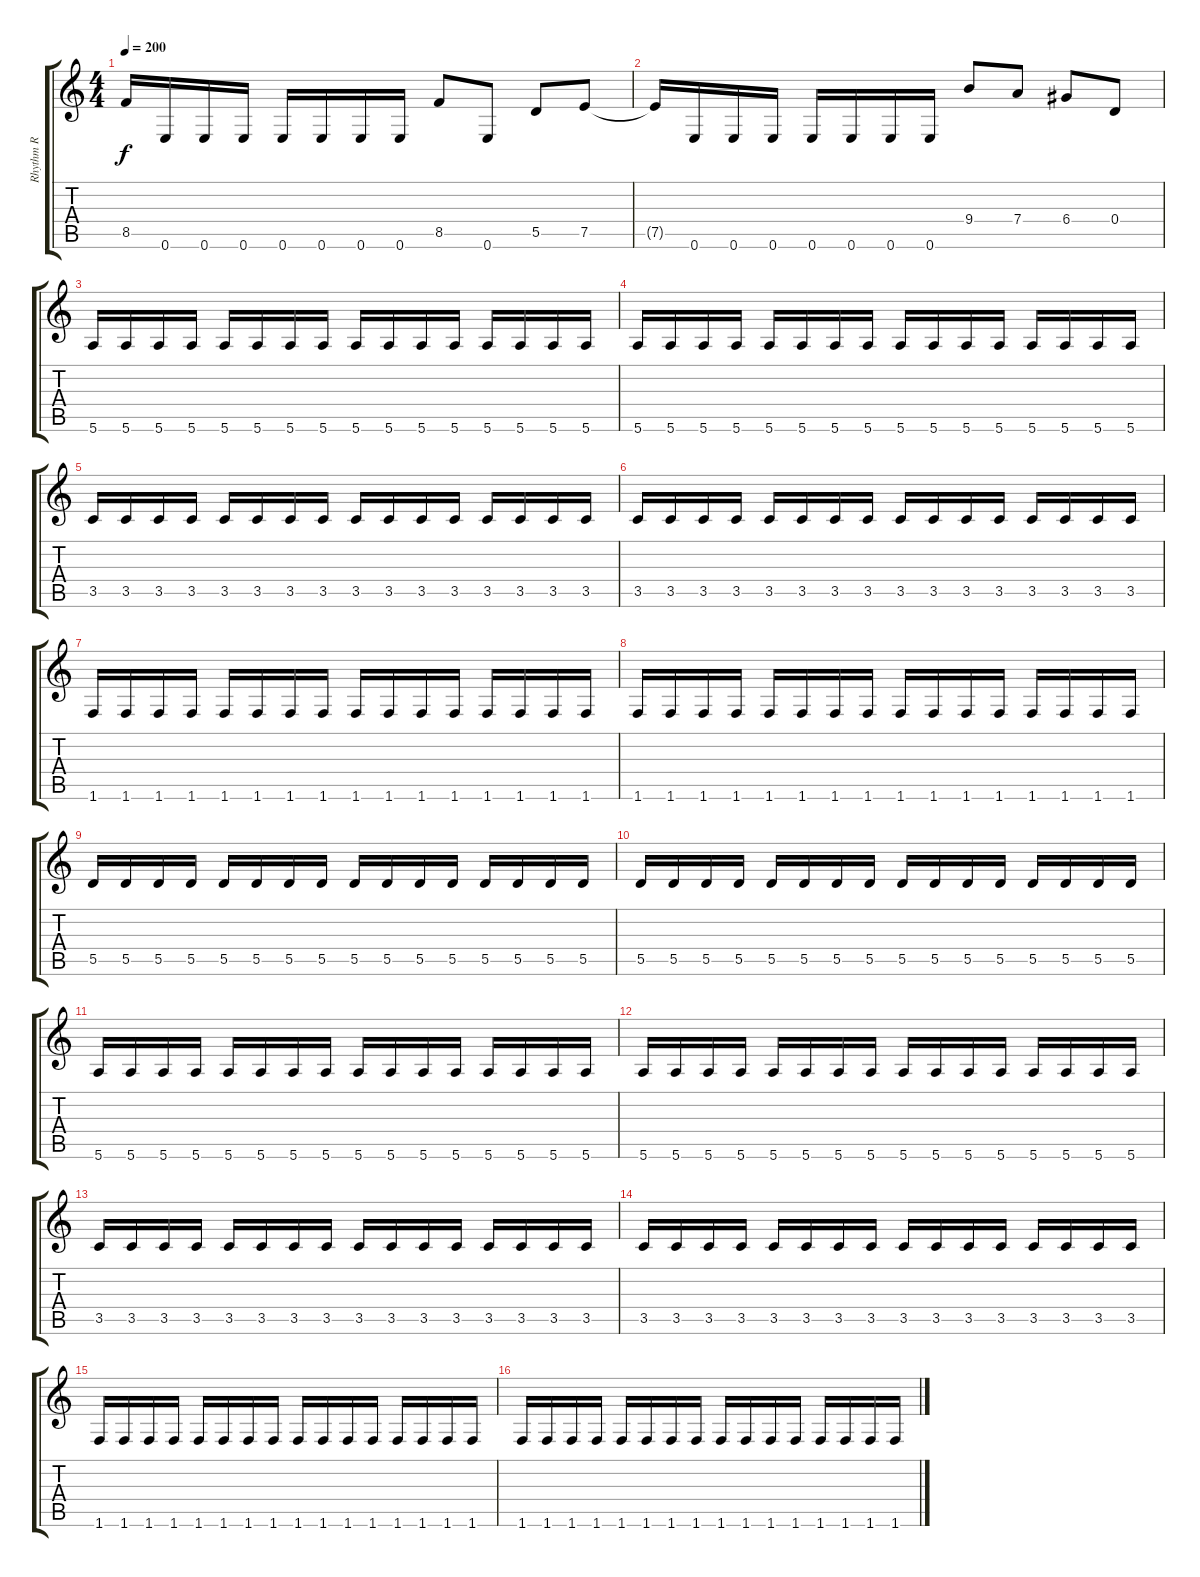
\track ("Rhythm R" "Rhythm R") {instrument distortionguitar}
\staff {score tabs}
\tuning (E4 B3 G3 D3 A2 E2) {hide}
\ts (4 4)
\tempo 200
\clef g2
\ks c
8.5{t}.16{dy f} 0.6.16 0.6.16 0.6.16 0.6.16 0.6.16 0.6.16 0.6.16 8.5.8 0.6.8 5.5.8 7.5.8 |
7.5{t}.16 0.6.16 0.6.16 0.6.16 0.6.16 0.6.16 0.6.16 0.6.16 9.4.8 7.4.8 6.4.8 0.4.8 |
5.6.16 5.6.16 5.6.16 5.6.16 5.6.16 5.6.16 5.6.16 5.6.16 5.6.16 5.6.16 5.6.16 5.6.16 5.6.16 5.6.16 5.6.16 5.6.16 |
5.6.16 5.6.16 5.6.16 5.6.16 5.6.16 5.6.16 5.6.16 5.6.16 5.6.16 5.6.16 5.6.16 5.6.16 5.6.16 5.6.16 5.6.16 5.6.16 |
3.5.16 3.5.16 3.5.16 3.5.16 3.5.16 3.5.16 3.5.16 3.5.16 3.5.16 3.5.16 3.5.16 3.5.16 3.5.16 3.5.16 3.5.16 3.5.16 |
3.5.16 3.5.16 3.5.16 3.5.16 3.5.16 3.5.16 3.5.16 3.5.16 3.5.16 3.5.16 3.5.16 3.5.16 3.5.16 3.5.16 3.5.16 3.5.16 |
1.6.16 1.6.16 1.6.16 1.6.16 1.6.16 1.6.16 1.6.16 1.6.16 1.6.16 1.6.16 1.6.16 1.6.16 1.6.16 1.6.16 1.6.16 1.6.16 |
1.6.16 1.6.16 1.6.16 1.6.16 1.6.16 1.6.16 1.6.16 1.6.16 1.6.16 1.6.16 1.6.16 1.6.16 1.6.16 1.6.16 1.6.16 1.6.16 |
5.5.16 5.5.16 5.5.16 5.5.16 5.5.16 5.5.16 5.5.16 5.5.16 5.5.16 5.5.16 5.5.16 5.5.16 5.5.16 5.5.16 5.5.16 5.5.16 |
5.5.16 5.5.16 5.5.16 5.5.16 5.5.16 5.5.16 5.5.16 5.5.16 5.5.16 5.5.16 5.5.16 5.5.16 5.5.16 5.5.16 5.5.16 5.5.16 |
5.6.16 5.6.16 5.6.16 5.6.16 5.6.16 5.6.16 5.6.16 5.6.16 5.6.16 5.6.16 5.6.16 5.6.16 5.6.16 5.6.16 5.6.16 5.6.16 |
5.6.16 5.6.16 5.6.16 5.6.16 5.6.16 5.6.16 5.6.16 5.6.16 5.6.16 5.6.16 5.6.16 5.6.16 5.6.16 5.6.16 5.6.16 5.6.16 |
3.5.16 3.5.16 3.5.16 3.5.16 3.5.16 3.5.16 3.5.16 3.5.16 3.5.16 3.5.16 3.5.16 3.5.16 3.5.16 3.5.16 3.5.16 3.5.16 |
3.5.16 3.5.16 3.5.16 3.5.16 3.5.16 3.5.16 3.5.16 3.5.16 3.5.16 3.5.16 3.5.16 3.5.16 3.5.16 3.5.16 3.5.16 3.5.16 |
1.6.16 1.6.16 1.6.16 1.6.16 1.6.16 1.6.16 1.6.16 1.6.16 1.6.16 1.6.16 1.6.16 1.6.16 1.6.16 1.6.16 1.6.16 1.6.16 |
1.6.16 1.6.16 1.6.16 1.6.16 1.6.16 1.6.16 1.6.16 1.6.16 1.6.16 1.6.16 1.6.16 1.6.16 1.6.16 1.6.16 1.6.16 1.6.16
